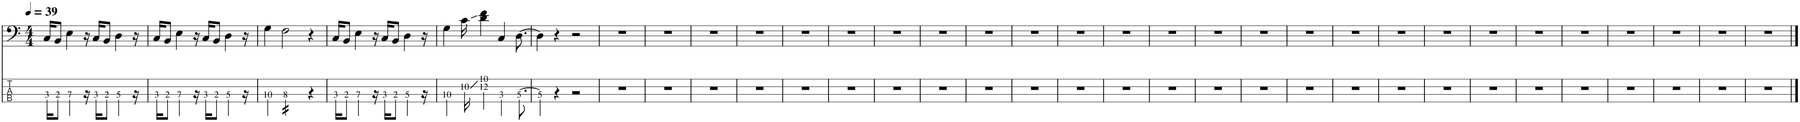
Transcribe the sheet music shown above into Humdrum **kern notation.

**kern	**kern
*part1	*part1
*staff2	*staff1
*I"Electric Bass	*
*I'El. B.	*
*stria4	*
*	*clefF4
*Trd7c12	*Trd7c12
*k[]	*k[]
*M4/4	*M4/4
*MM39	*MM39
=1	=1
16C\KL	16C/KL
8BB\J	8BB/J
4E\	4E\
16r	16r
16C\KL	16C/KL
8BB\J	8BB/J
4D\	4D\
16r	16r
=2	=2
16C\KL	16C/KL
8BB\J	8BB/J
4E\	4E\
16r	16r
16C\KL	16C/KL
8BB\J	8BB/J
4D\	4D\
16r	16r
=3	=3
4G\	4G\
2F\	2F\
4r	4r
=4	=4
16C\KL	16C/KL
8BB\J	8BB/J
4E\	4E\
16r	16r
16C\KL	16C/KL
8BB\J	8BB/J
4D\	4D\
16r	16r
=5	=5
4G\	4G\
16c\	16c\
4d\ 4f\	4d\ 4f\
4C\	4C/
[8.D\	[8.D\
=6	=6
4D\]	4D\]
4r	4r
2r	2r
=7	=7
1r	1r
=8	=8
1r	1r
=9	=9
1r	1r
=10	=10
1r	1r
=11	=11
1r	1r
=12	=12
1r	1r
=13	=13
1r	1r
=14	=14
1r	1r
=15	=15
1r	1r
=16	=16
1r	1r
=17	=17
1r	1r
=18	=18
1r	1r
=19	=19
1r	1r
=20	=20
1r	1r
=21	=21
1r	1r
=22	=22
1r	1r
=23	=23
1r	1r
=24	=24
1r	1r
=25	=25
1r	1r
=26	=26
1r	1r
=27	=27
1r	1r
=28	=28
1r	1r
=29	=29
1r	1r
=30	=30
1r	1r
=31	=31
1r	1r
=32	=32
1r	1r
==	==
*-	*-
